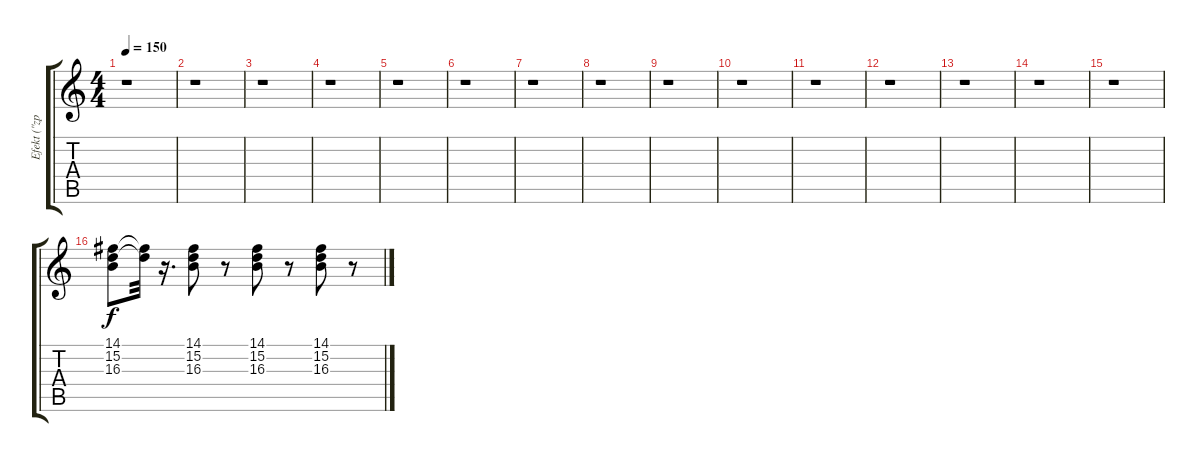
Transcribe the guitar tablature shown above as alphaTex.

\track ("Efekt (\"zpìv 2\")" "Efekt (\"zp") {instrument synthstrings1}
\staff {score tabs}
\tuning (E4 B3 G3 D3 A2 E2) {hide}
\ts (4 4)
\tempo 150
\clef g2
\ks c
r.1{dy f} |
r.1 |
r.1 |
r.1 |
r.1 |
r.1 |
r.1 |
r.1 |
r.1 |
r.1 |
r.1 |
r.1 |
r.1 |
r.1 |
r.1 |
(14.1 15.2 16.3).8{volume 14} (14.1{t} 15.2{t}).32 r.16{d} (14.1 15.2 16.3).8 r.8 (14.1 15.2 16.3).8 r.8 (14.1 15.2 16.3).8 r.8
